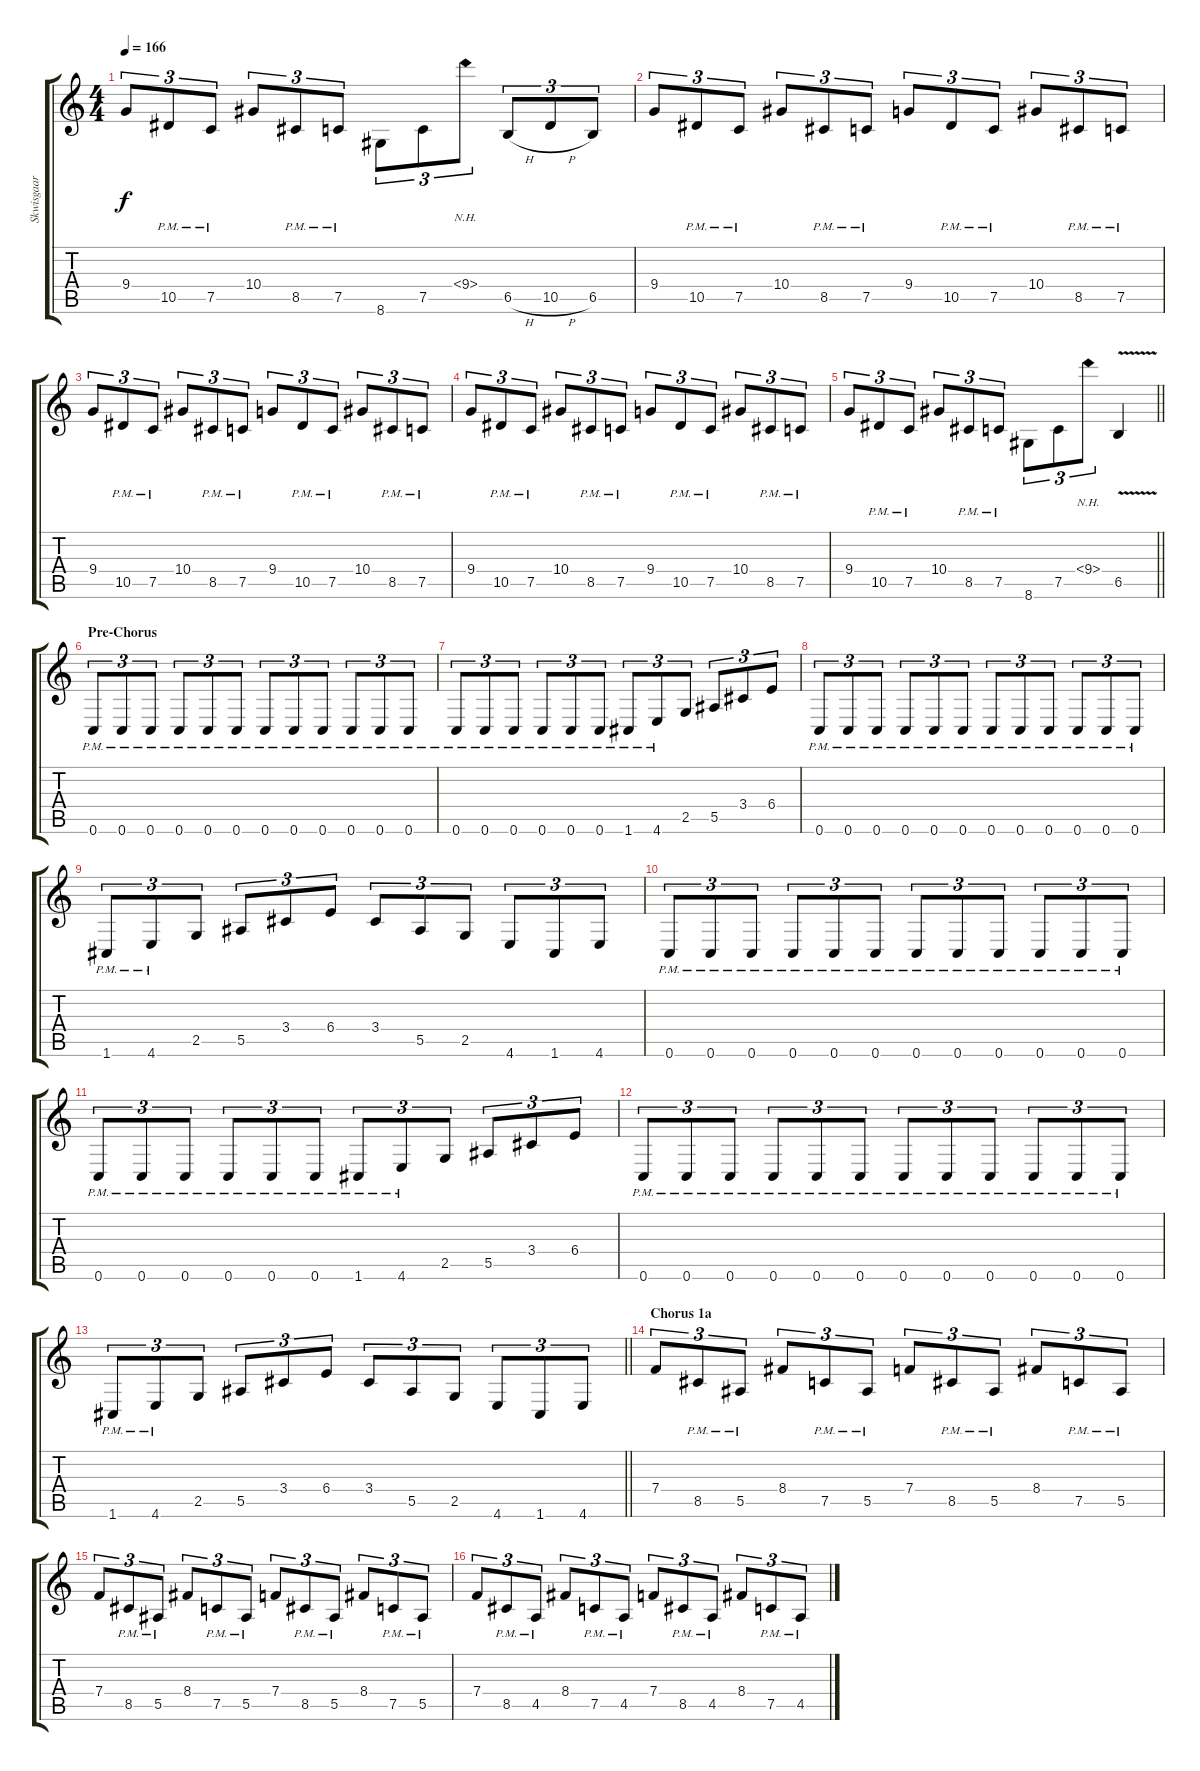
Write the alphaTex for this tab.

\track ("Skwisgaar Skwigelf" "Skwisgaar ") {instrument distortionguitar}
\staff {score tabs}
\tuning (C4 G3 Eb3 Bb2 F2 C2) {hide}
\ts (4 4)
\tempo 166
\clef g2
\ks c
9.4.8{tu (3 2) dy f} 10.5{pm}.8{tu (3 2)} 7.5{pm}.8{tu (3 2)} 10.4.8{tu (3 2)} 8.5{pm}.8{tu (3 2)} 7.5{pm}.8{tu (3 2)} 8.6.8{tu (3 2)} 7.5.8{tu (3 2)} 9.4{nh}.8{tu (3 2)} 6.5{h}.8{tu (3 2)} 10.5{h}.8{tu (3 2)} 6.5.8{tu (3 2)} |
9.4.8{tu (3 2)} 10.5{pm}.8{tu (3 2)} 7.5{pm}.8{tu (3 2)} 10.4.8{tu (3 2)} 8.5{pm}.8{tu (3 2)} 7.5{pm}.8{tu (3 2)} 9.4.8{tu (3 2)} 10.5{pm}.8{tu (3 2)} 7.5{pm}.8{tu (3 2)} 10.4.8{tu (3 2)} 8.5{pm}.8{tu (3 2)} 7.5{pm}.8{tu (3 2)} |
9.4.8{tu (3 2)} 10.5{pm}.8{tu (3 2)} 7.5{pm}.8{tu (3 2)} 10.4.8{tu (3 2)} 8.5{pm}.8{tu (3 2)} 7.5{pm}.8{tu (3 2)} 9.4.8{tu (3 2)} 10.5{pm}.8{tu (3 2)} 7.5{pm}.8{tu (3 2)} 10.4.8{tu (3 2)} 8.5{pm}.8{tu (3 2)} 7.5{pm}.8{tu (3 2)} |
9.4.8{tu (3 2)} 10.5{pm}.8{tu (3 2)} 7.5{pm}.8{tu (3 2)} 10.4.8{tu (3 2)} 8.5{pm}.8{tu (3 2)} 7.5{pm}.8{tu (3 2)} 9.4.8{tu (3 2)} 10.5{pm}.8{tu (3 2)} 7.5{pm}.8{tu (3 2)} 10.4.8{tu (3 2)} 8.5{pm}.8{tu (3 2)} 7.5{pm}.8{tu (3 2)} |
\barLineRight lightlight
9.4.8{tu (3 2)} 10.5{pm}.8{tu (3 2)} 7.5{pm}.8{tu (3 2)} 10.4.8{tu (3 2)} 8.5{pm}.8{tu (3 2)} 7.5{pm}.8{tu (3 2)} 8.6.8{tu (3 2)} 7.5.8{tu (3 2)} 9.4{nh}.8{tu (3 2)} 6.5{v}.4 |
\section ("" "Pre-Chorus")
0.6{pm}.8{tu (3 2)} 0.6{pm}.8{tu (3 2)} 0.6{pm}.8{tu (3 2)} 0.6{pm}.8{tu (3 2)} 0.6{pm}.8{tu (3 2)} 0.6{pm}.8{tu (3 2)} 0.6{pm}.8{tu (3 2)} 0.6{pm}.8{tu (3 2)} 0.6{pm}.8{tu (3 2)} 0.6{pm}.8{tu (3 2)} 0.6{pm}.8{tu (3 2)} 0.6{pm}.8{tu (3 2)} |
0.6{pm}.8{tu (3 2)} 0.6{pm}.8{tu (3 2)} 0.6{pm}.8{tu (3 2)} 0.6{pm}.8{tu (3 2)} 0.6{pm}.8{tu (3 2)} 0.6{pm}.8{tu (3 2)} 1.6{pm}.8{tu (3 2)} 4.6{pm}.8{tu (3 2)} 2.5.8{tu (3 2)} 5.5.8{tu (3 2)} 3.4.8{tu (3 2)} 6.4.8{tu (3 2)} |
0.6{pm}.8{tu (3 2)} 0.6{pm}.8{tu (3 2)} 0.6{pm}.8{tu (3 2)} 0.6{pm}.8{tu (3 2)} 0.6{pm}.8{tu (3 2)} 0.6{pm}.8{tu (3 2)} 0.6{pm}.8{tu (3 2)} 0.6{pm}.8{tu (3 2)} 0.6{pm}.8{tu (3 2)} 0.6{pm}.8{tu (3 2)} 0.6{pm}.8{tu (3 2)} 0.6{pm}.8{tu (3 2)} |
1.6{pm}.8{tu (3 2)} 4.6{pm}.8{tu (3 2)} 2.5.8{tu (3 2)} 5.5.8{tu (3 2)} 3.4.8{tu (3 2)} 6.4.8{tu (3 2)} 3.4.8{tu (3 2)} 5.5.8{tu (3 2)} 2.5.8{tu (3 2)} 4.6.8{tu (3 2)} 1.6.8{tu (3 2)} 4.6.8{tu (3 2)} |
0.6{pm}.8{tu (3 2)} 0.6{pm}.8{tu (3 2)} 0.6{pm}.8{tu (3 2)} 0.6{pm}.8{tu (3 2)} 0.6{pm}.8{tu (3 2)} 0.6{pm}.8{tu (3 2)} 0.6{pm}.8{tu (3 2)} 0.6{pm}.8{tu (3 2)} 0.6{pm}.8{tu (3 2)} 0.6{pm}.8{tu (3 2)} 0.6{pm}.8{tu (3 2)} 0.6{pm}.8{tu (3 2)} |
0.6{pm}.8{tu (3 2)} 0.6{pm}.8{tu (3 2)} 0.6{pm}.8{tu (3 2)} 0.6{pm}.8{tu (3 2)} 0.6{pm}.8{tu (3 2)} 0.6{pm}.8{tu (3 2)} 1.6{pm}.8{tu (3 2)} 4.6{pm}.8{tu (3 2)} 2.5.8{tu (3 2)} 5.5.8{tu (3 2)} 3.4.8{tu (3 2)} 6.4.8{tu (3 2)} |
0.6{pm}.8{tu (3 2)} 0.6{pm}.8{tu (3 2)} 0.6{pm}.8{tu (3 2)} 0.6{pm}.8{tu (3 2)} 0.6{pm}.8{tu (3 2)} 0.6{pm}.8{tu (3 2)} 0.6{pm}.8{tu (3 2)} 0.6{pm}.8{tu (3 2)} 0.6{pm}.8{tu (3 2)} 0.6{pm}.8{tu (3 2)} 0.6{pm}.8{tu (3 2)} 0.6{pm}.8{tu (3 2)} |
\barLineRight lightlight
1.6{pm}.8{tu (3 2)} 4.6{pm}.8{tu (3 2)} 2.5.8{tu (3 2)} 5.5.8{tu (3 2)} 3.4.8{tu (3 2)} 6.4.8{tu (3 2)} 3.4.8{tu (3 2)} 5.5.8{tu (3 2)} 2.5.8{tu (3 2)} 4.6.8{tu (3 2)} 1.6.8{tu (3 2)} 4.6.8{tu (3 2)} |
\section ("" "Chorus 1a")
7.4.8{tu (3 2)} 8.5{pm}.8{tu (3 2)} 5.5{pm}.8{tu (3 2)} 8.4.8{tu (3 2)} 7.5{pm}.8{tu (3 2)} 5.5{pm}.8{tu (3 2)} 7.4.8{tu (3 2)} 8.5{pm}.8{tu (3 2)} 5.5{pm}.8{tu (3 2)} 8.4.8{tu (3 2)} 7.5{pm}.8{tu (3 2)} 5.5{pm}.8{tu (3 2)} |
7.4.8{tu (3 2)} 8.5{pm}.8{tu (3 2)} 5.5{pm}.8{tu (3 2)} 8.4.8{tu (3 2)} 7.5{pm}.8{tu (3 2)} 5.5{pm}.8{tu (3 2)} 7.4.8{tu (3 2)} 8.5{pm}.8{tu (3 2)} 5.5{pm}.8{tu (3 2)} 8.4.8{tu (3 2)} 7.5{pm}.8{tu (3 2)} 5.5{pm}.8{tu (3 2)} |
7.4.8{tu (3 2)} 8.5{pm}.8{tu (3 2)} 4.5{pm}.8{tu (3 2)} 8.4.8{tu (3 2)} 7.5{pm}.8{tu (3 2)} 4.5{pm}.8{tu (3 2)} 7.4.8{tu (3 2)} 8.5{pm}.8{tu (3 2)} 4.5{pm}.8{tu (3 2)} 8.4.8{tu (3 2)} 7.5{pm}.8{tu (3 2)} 4.5{pm}.8{tu (3 2)}
